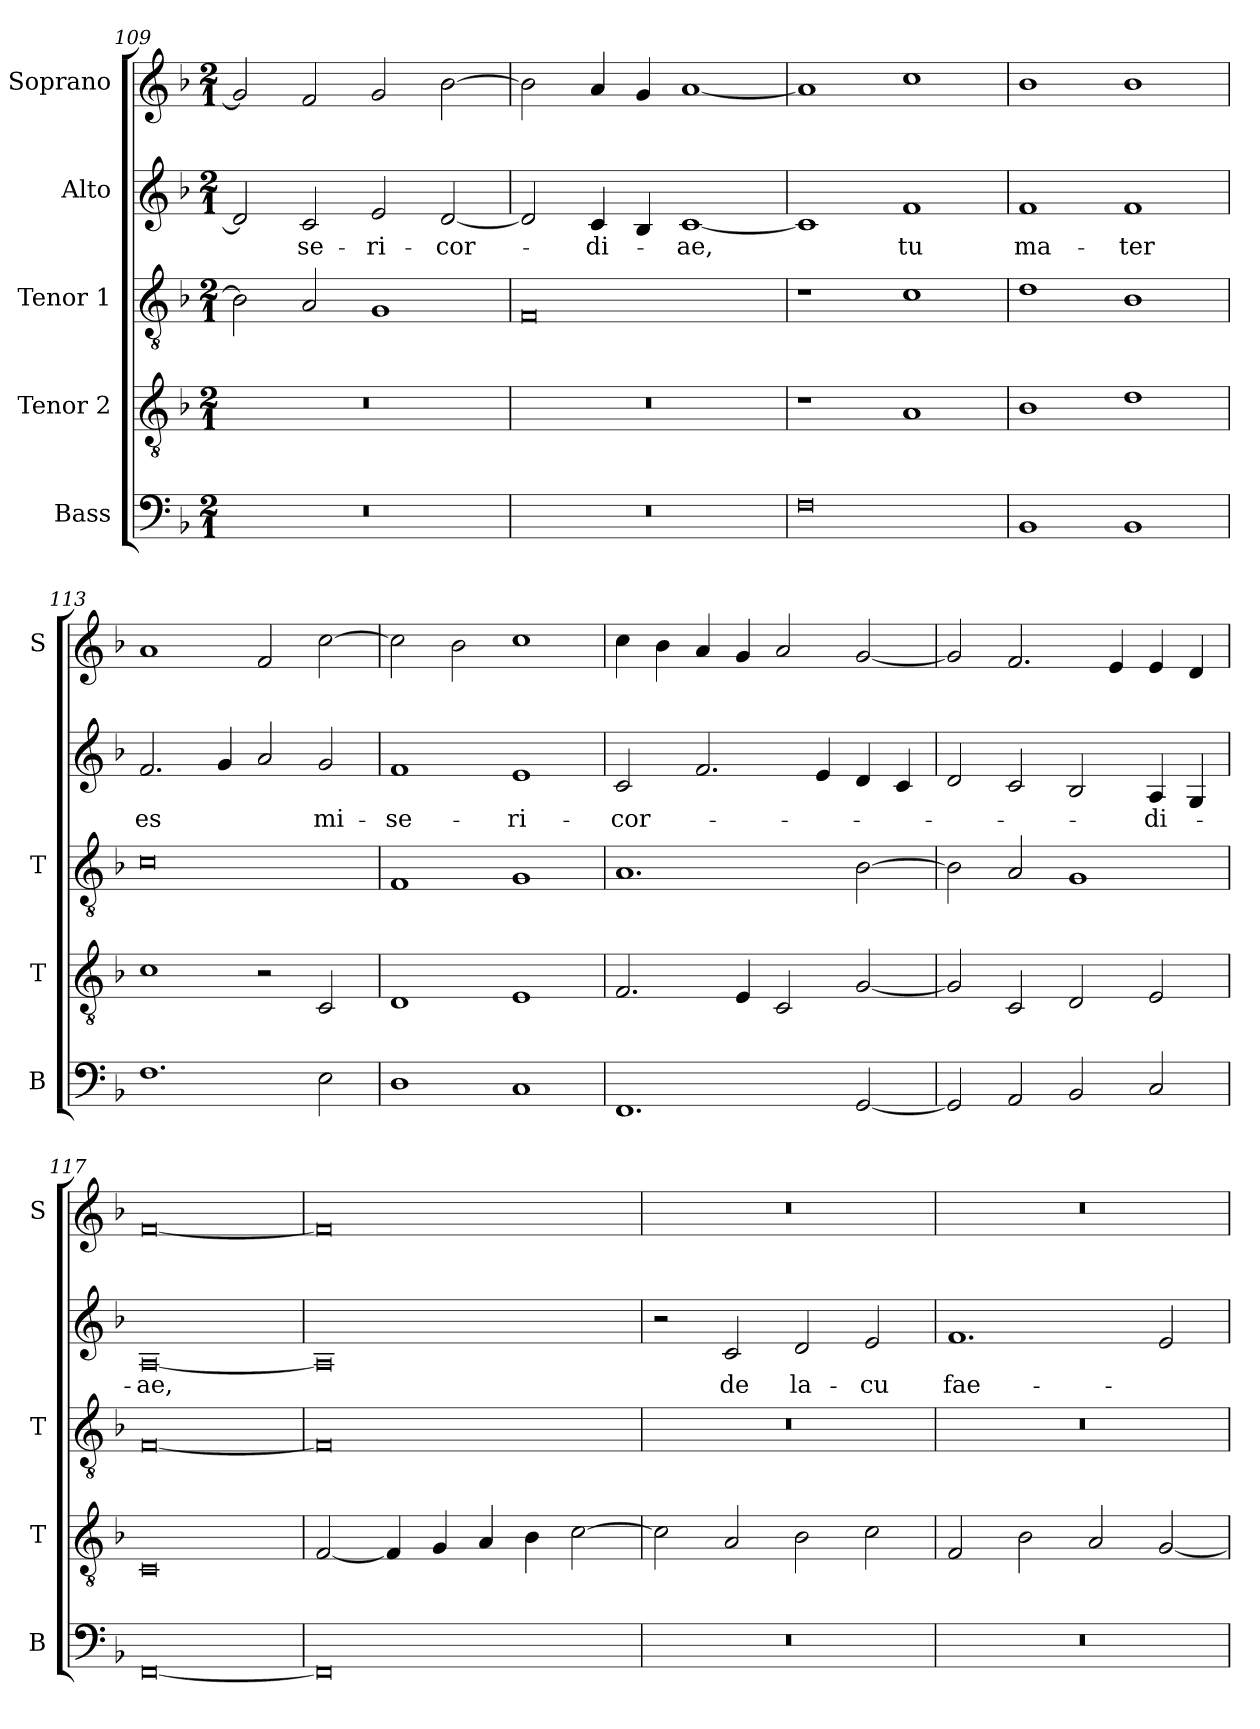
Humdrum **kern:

**kern	**kern	**kern	**kern	**text	**kern
*part5	*part4	*part3	*part2	*part2	*part1
*staff5	*staff4	*staff3	*staff2	*staff2	*staff1
*I"Bass	*I"Tenor 2	*I"Tenor 1	*I"Alto	*	*I"Soprano
*I'B	*I'T	*I'T	*	*	*I'S
*clefF4	*clefGv2	*clefGv2	*clefG2	*	*clefG2
*k[b-]	*k[b-]	*k[b-]	*k[b-]	*	*k[b-]
*M2/1	*M2/1	*M2/1	*M2/1	*	*M2/1
=109	=109	=109	=109	=109	=109
0r	0r	2B-\]	2d/]	.	2g/]
!	!	!	!	!LO:LY:b	!
.	.	2A/	2c/	-se-	2f/
!	!	!	!	!LO:LY:b	!
.	.	1G	2e/	-ri-	2g/
!	!	!	!	!LO:LY:b	!
.	.	.	[2d/	-cor-	[2b-\
=110	=110	=110	=110	=110	=110
0r	0r	0F	2d/]	.	2b-\]
!	!	!	!	!LO:LY:b	!
.	.	.	4c/	-di-	4a/
.	.	.	4B-/	.	4g/
!	!	!	!	!LO:LY:b	!
.	.	.	[1c	-ae,	[1a
=111	=111	=111	=111	=111	=111
0F	1r	1r	1c]	.	1a]
!	!	!	!	!LO:LY:b	!
.	1A	1c	1f	tu	1cc
=112	=112	=112	=112	=112	=112
!	!	!	!	!LO:LY:b	!
1BB-	1B-	1d	1f	ma-	1b-
!	!	!	!	!LO:LY:b	!
1BB-	1d	1B-	1f	-ter	1b-
!!LO:LB:g=z
=113	=113	=113	=113	=113	=113
!	!	!	!	!LO:LY:b	!
1.F	1c	0c	2.f/	es	1a
.	.	.	4g/	.	.
.	2r	.	2a/	.	2f/
!	!	!	!	!LO:LY:b	!
2E\	2C/	.	2g/	mi-	[2cc\
=114	=114	=114	=114	=114	=114
!	!	!	!	!LO:LY:b	!
1D	1D	1F	1f	-se-	2cc\]
.	.	.	.	.	2b-\
!	!	!	!	!LO:LY:b	!
1C	1E	1G	1e	-ri-	1cc
=115	=115	=115	=115	=115	=115
!	!	!	!	!LO:LY:b	!
1.FF	2.F/	1.A	2c/	-cor-	4cc\
.	.	.	.	.	4b-\
.	.	.	2.f/	.	4a/
.	4E/	.	.	.	4g/
.	2C/	.	.	.	2a/
.	.	.	4e/	.	.
[2GG/	[2G/	[2B-\	4d/	.	[2g/
.	.	.	4c/	.	.
=116	=116	=116	=116	=116	=116
2GG/]	2G/]	2B-\]	2d/	.	2g/]
2AA/	2C/	2A/	2c/	.	2.f/
2BB-/	2D/	1G	2B-/	.	.
.	.	.	.	.	4e/
!	!	!	!	!LO:LY:b	!
2C/	2E/	.	4A/	-di-	4e/
.	.	.	4G/	.	4d/
=117	=117	=117	=117	=117	=117
!	!	!	!	!LO:LY:b	!
[0FF	0C	[0F	[0A	-ae,	[0f
=118	=118	=118	=118	=118	=118
0FF]	[2F/	0F]	0A]	.	0f]
.	4F/]	.	.	.	.
.	4G/	.	.	.	.
.	4A/	.	.	.	.
.	4B-\	.	.	.	.
.	[2c\	.	.	.	.
=119	=119	=119	=119	=119	=119
0r	2c\]	0r	2r	.	0r
!	!	!	!	!LO:LY:b	!
.	2A/	.	2c/	de	.
!	!	!	!	!LO:LY:b	!
.	2B-\	.	2d/	la-	.
!	!	!	!	!LO:LY:b	!
.	2c\	.	2e/	-cu	.
=120	=120	=120	=120	=120	=120
!	!	!	!	!LO:LY:b	!
0r	2F/	0r	1.f	fae-	0r
.	2B-\	.	.	.	.
.	2A/	.	.	.	.
.	[2G/	.	2e/	.	.
=	=	=	=	=	=
*-	*-	*-	*-	*-	*-
